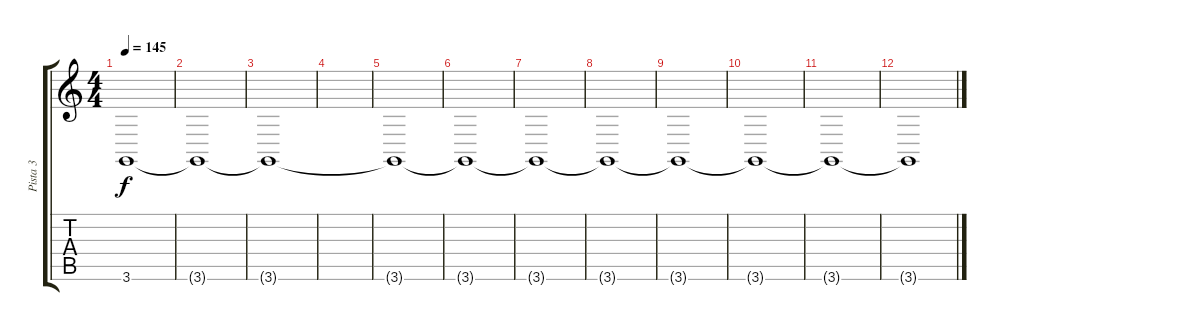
\track ("Pista 3" "Pista 3") {instrument synthstrings1}
\staff {score tabs}
\tuning (E4 B3 G3 D3 A2 E2) {hide}
\ts (4 4)
\tempo 145
\clef g2
\ks c
3.6.1{dy f} |
3.6{t}.1 |
3.6{t}.1 |
|
3.6{t}.1 |
3.6{t}.1 |
3.6{t}.1 |
3.6{t}.1 |
3.6{t}.1 |
3.6{t}.1 |
3.6{t}.1 |
3.6{t}.1
